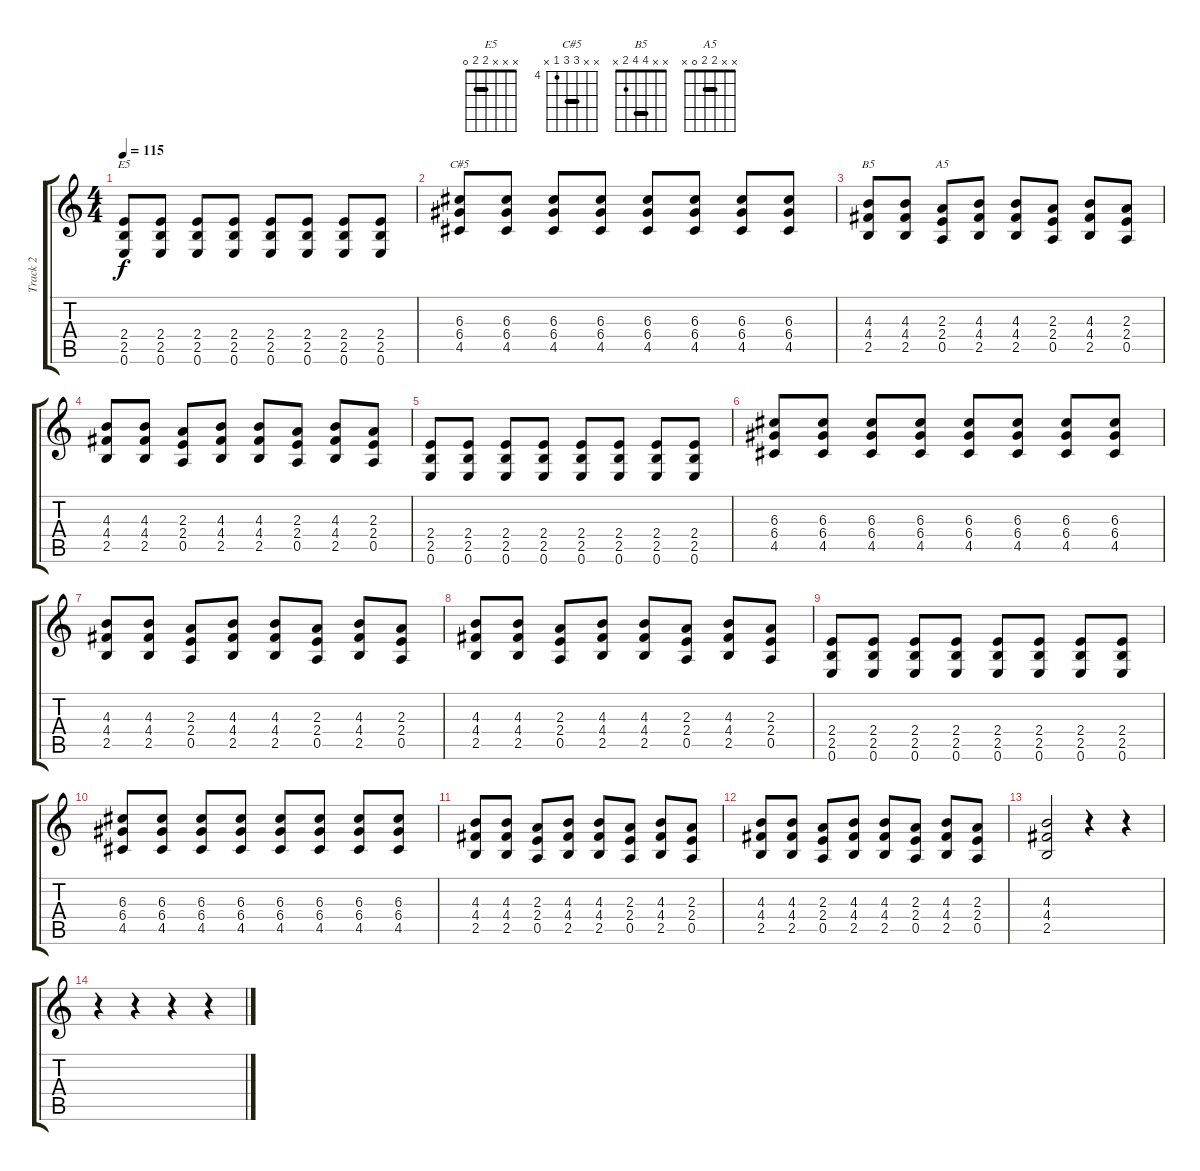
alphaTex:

\track ("Track 2" "Track 2") {instrument electricguitarclean}
\staff {score tabs}
\tuning (E4 B3 G3 D3 A2 E2) {hide}
\chord ("E5" x x x 2 2 0) {barre 2}
\chord ("C#5" x x 6 6 4 x) {firstfret 4 barre 6}
\chord ("B5" x x 4 4 2 x) {barre 4}
\chord ("A5" x x 2 2 0 x) {barre 2}
\ts (4 4)
\tempo 115
\clef g2
\ks c
(2.4 2.5 0.6).8{ch "E5" dy f instrument overdrivenguitar} (2.4 2.5 0.6).8 (2.4 2.5 0.6).8 (2.4 2.5 0.6).8 (2.4 2.5 0.6).8 (2.4 2.5 0.6).8 (2.4 2.5 0.6).8 (2.4 2.5 0.6).8 |
(6.3 6.4 4.5).8{ch "C#5"} (6.3 6.4 4.5).8 (6.3 6.4 4.5).8 (6.3 6.4 4.5).8 (6.3 6.4 4.5).8 (6.3 6.4 4.5).8 (6.3 6.4 4.5).8 (6.3 6.4 4.5).8 |
(4.3 4.4 2.5).8{ch "B5"} (4.3 4.4 2.5).8 (2.3 2.4 0.5).8{ch "A5"} (4.3 4.4 2.5).8 (4.3 4.4 2.5).8 (2.3 2.4 0.5).8 (4.3 4.4 2.5).8 (2.3 2.4 0.5).8 |
(4.3 4.4 2.5).8 (4.3 4.4 2.5).8 (2.3 2.4 0.5).8 (4.3 4.4 2.5).8 (4.3 4.4 2.5).8 (2.3 2.4 0.5).8 (4.3 4.4 2.5).8 (2.3 2.4 0.5).8 |
(2.4 2.5 0.6).8{instrument overdrivenguitar} (2.4 2.5 0.6).8 (2.4 2.5 0.6).8 (2.4 2.5 0.6).8 (2.4 2.5 0.6).8 (2.4 2.5 0.6).8 (2.4 2.5 0.6).8 (2.4 2.5 0.6).8 |
(6.3 6.4 4.5).8 (6.3 6.4 4.5).8 (6.3 6.4 4.5).8 (6.3 6.4 4.5).8 (6.3 6.4 4.5).8 (6.3 6.4 4.5).8 (6.3 6.4 4.5).8 (6.3 6.4 4.5).8 |
(4.3 4.4 2.5).8 (4.3 4.4 2.5).8 (2.3 2.4 0.5).8 (4.3 4.4 2.5).8 (4.3 4.4 2.5).8 (2.3 2.4 0.5).8 (4.3 4.4 2.5).8 (2.3 2.4 0.5).8 |
(4.3 4.4 2.5).8 (4.3 4.4 2.5).8 (2.3 2.4 0.5).8 (4.3 4.4 2.5).8 (4.3 4.4 2.5).8 (2.3 2.4 0.5).8 (4.3 4.4 2.5).8 (2.3 2.4 0.5).8 |
(2.4 2.5 0.6).8{instrument overdrivenguitar} (2.4 2.5 0.6).8 (2.4 2.5 0.6).8 (2.4 2.5 0.6).8 (2.4 2.5 0.6).8 (2.4 2.5 0.6).8 (2.4 2.5 0.6).8 (2.4 2.5 0.6).8 |
(6.3 6.4 4.5).8 (6.3 6.4 4.5).8 (6.3 6.4 4.5).8 (6.3 6.4 4.5).8 (6.3 6.4 4.5).8 (6.3 6.4 4.5).8 (6.3 6.4 4.5).8 (6.3 6.4 4.5).8 |
(4.3 4.4 2.5).8 (4.3 4.4 2.5).8 (2.3 2.4 0.5).8 (4.3 4.4 2.5).8 (4.3 4.4 2.5).8 (2.3 2.4 0.5).8 (4.3 4.4 2.5).8 (2.3 2.4 0.5).8 |
(4.3 4.4 2.5).8 (4.3 4.4 2.5).8 (2.3 2.4 0.5).8 (4.3 4.4 2.5).8 (4.3 4.4 2.5).8 (2.3 2.4 0.5).8 (4.3 4.4 2.5).8 (2.3 2.4 0.5).8 |
(4.3 4.4 2.5).2 r.4 r.4 |
r.4 r.4 r.4 r.4
